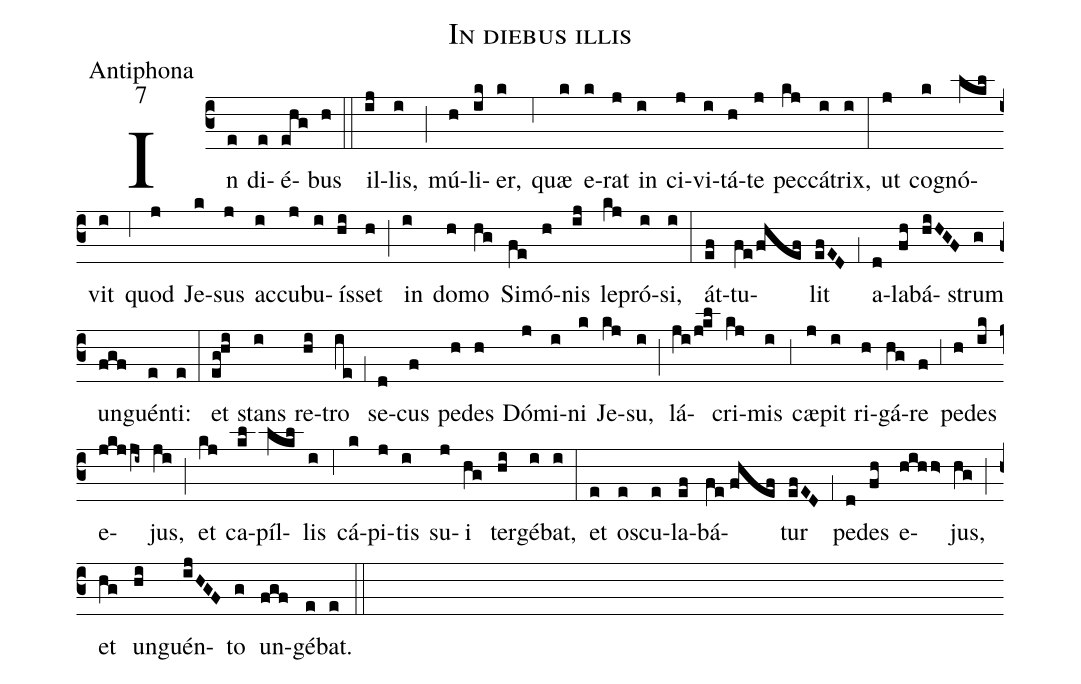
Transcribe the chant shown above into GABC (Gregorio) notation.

name:In diebus illis;
office-part:Antiphona;
mode:7;
%%
(c3) In(e) di(e)é(ehg)bus(h) (::) il(ij)lis,(i) (;) mú(h)li(ik)er,(k) (;6) quæ(k) e(k)rat(j) in(i) ci(j)vi(i)tá(h)te(j) pec(kj)cá(i)trix,(i) (:) ut(j) co(k)gnó(lkl)vit(i) (;6) quod(j) Je(k)sus(j) ac(i)cu(j)bu(i)ís(hi)set(h) (;) in(i) do(h)mo(hg) Si(fe)mó(h)nis(ij) le(kj)pró(i)si,(i) (:) át(ef)tu(fe/fhef)lit(efED) (;1) a(d)la(fh)bá(hiHGF)strum(g) un(fgf)guén(e)ti:(e) (:) et(eg!hi) stans(i) re(hi)tro(ie) (;1) se(d)cus(f) pe(h)des(h) Dó(j)mi(i)ni(k) Je(kj)su,(i) (;) lá(ji/j!kl)cri(kj)mis(i) (;3) cæ(j)pit(i) ri(h)gá(hg)re(f) (;3) pe(h)des(ik) e(jkjji~)jus,(ji) (;) et(kj) ca(kl)píl(lkl)lis(i) (;6) cá(k)pi(j)tis(i) su(j)i(hg) ter(hi)gé(i)bat,(i) (:) et(e) o(e)scu(e)la(ef)bá(fe//fhef)tur(efED) (;1) pe(d)des(fh) e(hihh>)jus,(hg) (;) et(hg) un(hi)guén(ijHGF)to(g) un(fgf)gé(e)bat.(e) (::)
